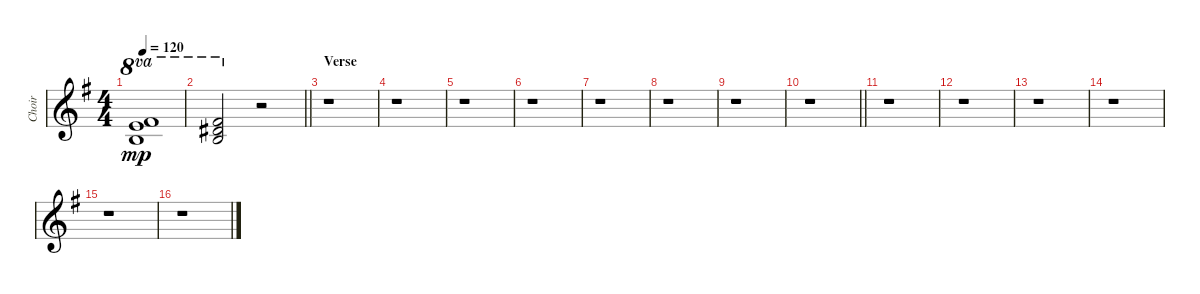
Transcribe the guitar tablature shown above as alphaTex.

\track ("Choir" "Choir") {instrument choiraahs}
\staff {score}
\tuning (E4 B3 G3 D3 A2 E2) {hide}
\ts (4 4)
\tempo 120
\clef g2
\ks eminor
(14.1 17.2 16.3).1{ot 8va dy mp} |
\barLineRight lightlight
(14.1 16.2 16.3).2{ot 8va} r.2 |
\section ("" "Verse")
r.1 |
r.1 |
r.1 |
r.1 |
r.1 |
r.1 |
r.1 |
\barLineRight lightlight
r.1 |
\section ("" "")
r.1 |
r.1 |
r.1 |
r.1 |
r.1 |
r.1
